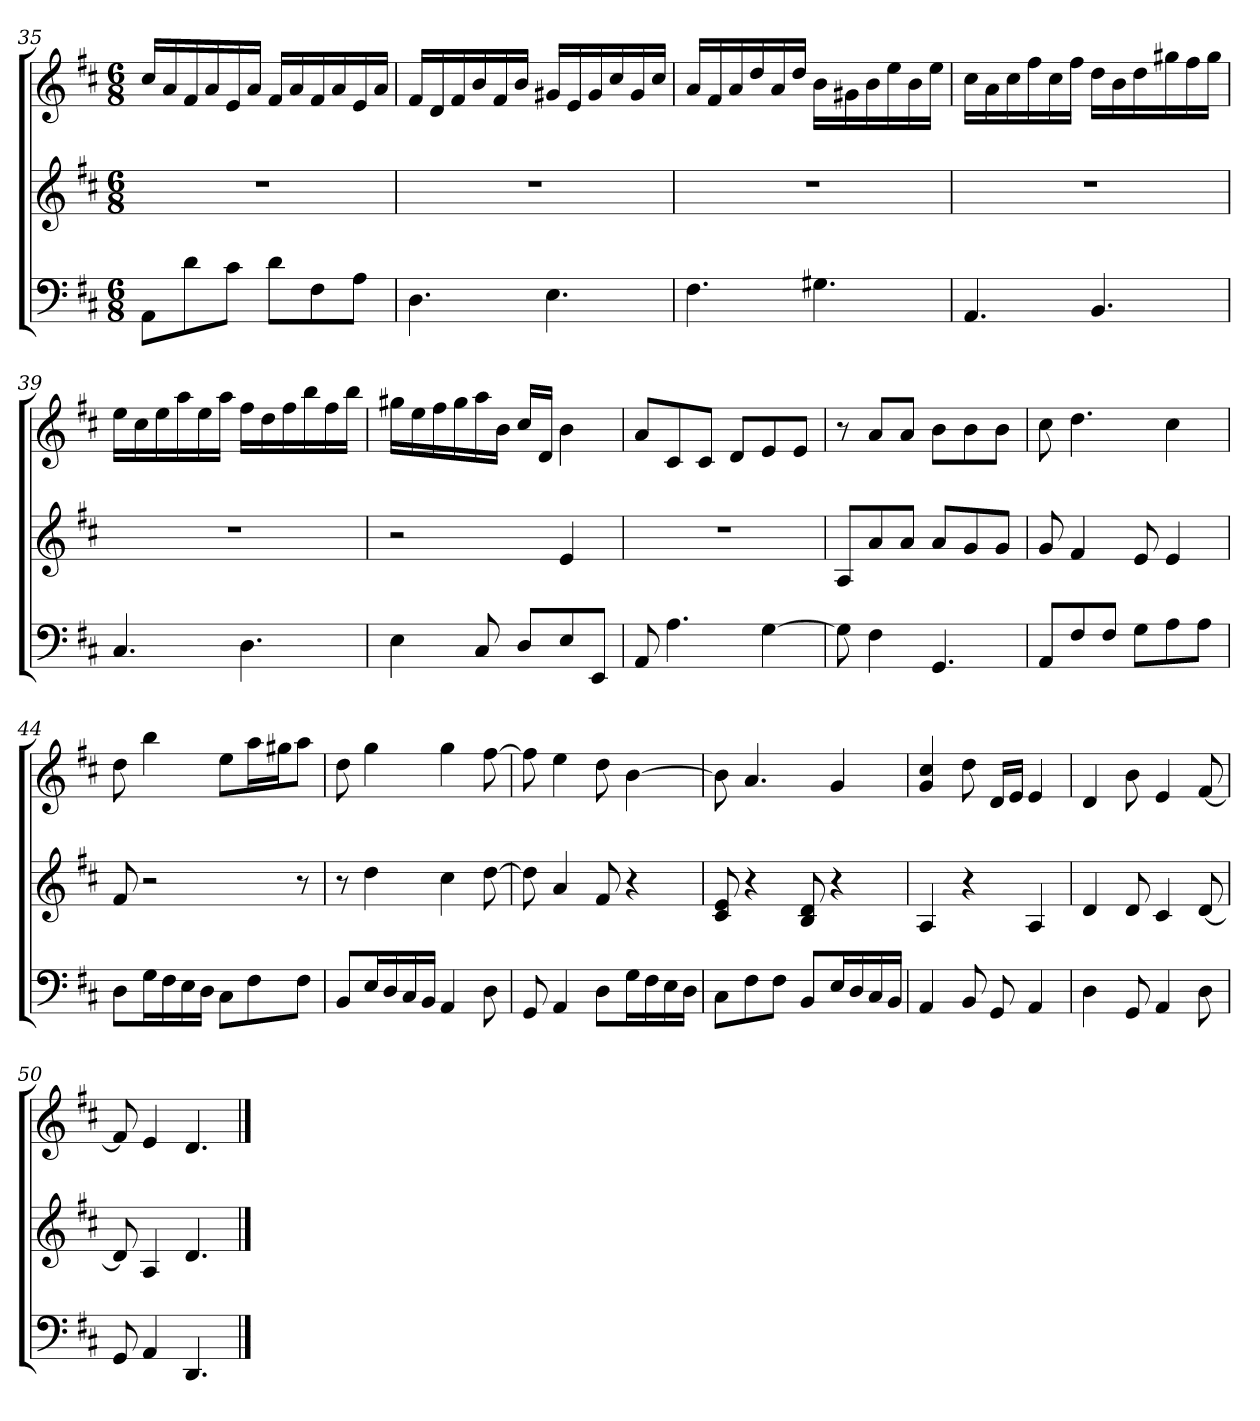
**kern	**kern	**kern
*part3	*part2	*part1
*staff3	*staff2	*staff1
*k[f#c#]	*k[f#c#]	*k[f#c#]
*D:	*D:	*D:
*M6/8	*M6/8	*M6/8
=35	=35	=35
8AAL	2.r	16cc#LL
.	.	16a
8d	.	16f#
.	.	16a
8c#J	.	16e
.	.	16aJJ
8dL	.	16f#LL
.	.	16a
8F#	.	16f#
.	.	16a
8AJ	.	16e
.	.	16aJJ
=36	=36	=36
4.D	2.r	16f#LL
.	.	16d
.	.	16f#
.	.	16b
.	.	16f#
.	.	16bJJ
4.E	.	16g#XLL
.	.	16e
.	.	16g#
.	.	16cc#
.	.	16g#
.	.	16cc#JJ
=37	=37	=37
4.F#	2.r	16aLL
.	.	16f#
.	.	16a
.	.	16dd
.	.	16a
.	.	16ddJJ
4.G#X	.	16bLL
.	.	16g#X
.	.	16b
.	.	16ee
.	.	16b
.	.	16eeJJ
=38	=38	=38
4.AA	2.r	16cc#LL
.	.	16a
.	.	16cc#
.	.	16ff#
.	.	16cc#
.	.	16ff#JJ
4.BB	.	16ddLL
.	.	16b
.	.	16dd
.	.	16gg#X
.	.	16ff#
.	.	16gg#JJ
=39	=39	=39
4.C#	2.r	16eeLL
.	.	16cc#
.	.	16ee
.	.	16aa
.	.	16ee
.	.	16aaJJ
4.D	.	16ff#LL
.	.	16dd
.	.	16ff#
.	.	16bb
.	.	16ff#
.	.	16bbJJ
=40	=40	=40
4E	2r	16gg#XLL
.	.	16ee
.	.	16ff#
.	.	16gg#
8C#	.	16aa
.	.	16bJJ
8DL	.	16cc#LL
.	.	16dJJ
8E	4e	4b
8EEJ	.	.
=41	=41	=41
8AA	2.r	8aL
4.A	.	8c#
.	.	8c#J
.	.	8dL
[4G	.	8e
.	.	8eJ
=42	=42	=42
8G]	8AL	8r
4F#	8a	8aL
.	8aJ	8aJ
4.GG	8aL	8bL
.	8g	8b
.	8gJ	8bJ
=43	=43	=43
8AAL	8g	8cc#
8F#	4f#	4.dd
8F#J	.	.
8GL	8e	.
8A	4e	4cc#
8AJ	.	.
=44	=44	=44
8DL	8f#	8dd
16GL	2r	4bb
16F#	.	.
16E	.	.
16DJJ	.	.
8C#L	.	8eeL
8F#	.	16aaL
.	.	16gg#XJ
8F#J	8r	8aaJ
=45	=45	=45
8BBL	8r	8dd
16EL	4dd	4gg
16D	.	.
16C#	.	.
16BBJJ	.	.
4AA	4cc#	4gg
8D	[8dd	[8ff#
=46	=46	=46
8GG	8dd]	8ff#]
4AA	4a	4ee
8DL	8f#	8dd
16GL	4r	[4b
16F#	.	.
16E	.	.
16DJJ	.	.
=47	=47	=47
8C#L	8c# 8e	8b]
8F#	4r	4.a
8F#J	.	.
8BBL	8B 8d	.
16EL	4r	4g
16D	.	.
16C#	.	.
16BBJJ	.	.
=48	=48	=48
4AA	4A	4g 4cc#
8BB	4r	8dd
8GG	.	16dLL
.	.	16eJJ
4AA	4A	4e
=49	=49	=49
4D	4d	4d
8GG	8d	8b
4AA	4c#	4e
8D	[8d	[8f#
=50	=50	=50
8GG	8d]	8f#]
4AA	4A	4e
4.DD	4.d	4.d
==	==	==
*-	*-	*-
